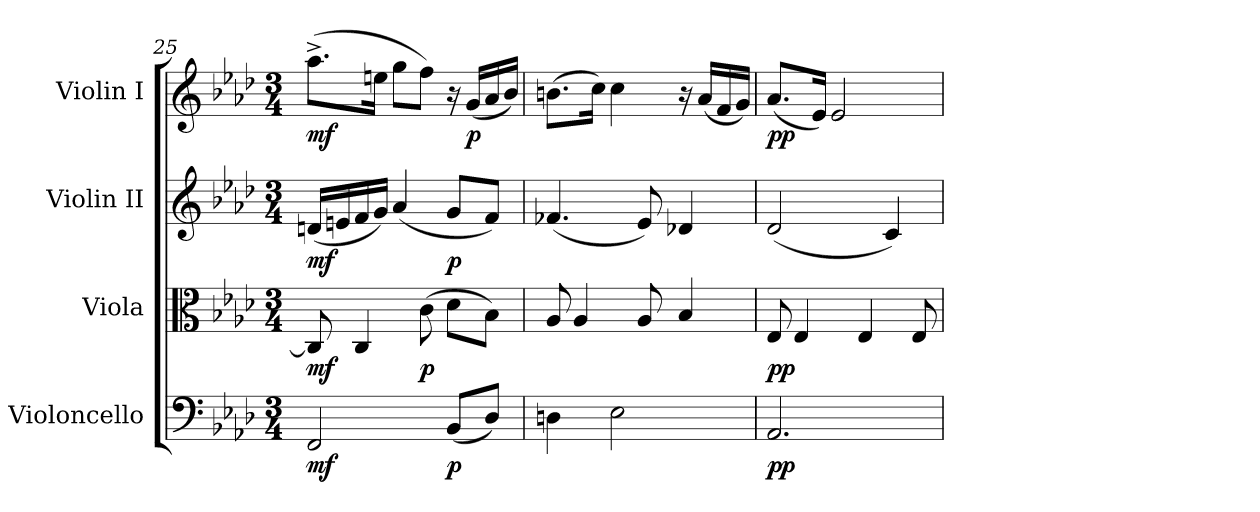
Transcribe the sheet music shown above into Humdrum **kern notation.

**kern	**dynam	**kern	**dynam	**kern	**dynam	**kern	**dynam
*part4	*part4	*part3	*part3	*part2	*part2	*part1	*part1
*staff4	*staff4	*staff3	*staff3	*staff2	*staff2	*staff1	*staff1
*I"Violoncello	*	*I"Viola	*	*I"Violin II	*	*I"Violin I	*
*I'Vc	*	*I'Vla	*	*I'Vln	*	*I'Vln	*
*clefF4	*	*clefC3	*	*clefG2	*	*clefG2	*
*k[b-e-a-d-]	*	*k[b-e-a-d-]	*	*k[b-e-a-d-]	*	*k[b-e-a-d-]	*
*M3/4	*	*M3/4	*	*M3/4	*	*M3/4	*
=25	=25	=25	=25	=25	=25	=25	=25
!	!LO:DY:b	!	!LO:DY:b	!	!LO:DY:b	!	!LO:DY:b
2FF/	mf	8C/]	mf	(16dn/LL	mf	(8.aa-^\L	mf
.	.	.	.	16en/	.	.	.
.	.	4C/	.	16f/	.	.	.
.	.	.	.	16g/JJ)	.	16een\Jk	.
.	.	.	.	(4a-/	.	8gg\L	.
!	!	!	!LO:DY:b	!	!	!	!
.	.	(8c\	p	.	.	8ff\J)	.
!	!LO:DY:b	!	!	!	!LO:DY:b	!	!
(8BB-/L	p	8d-\L	.	8g/L	p	16r	.
!	!	!	!	!	!	!	!LO:DY:b
.	.	.	.	.	.	(16g/LL	p
8D-/J)	.	8B-\J)	.	8f/J)	.	16a-/	.
.	.	.	.	.	.	16b-/JJ)	.
=26	=26	=26	=26	=26	=26	=26	=26
4Dn\	.	8A-/	.	(4.f-X/	.	(8.bn\L	.
.	.	4A-/	.	.	.	.	.
.	.	.	.	.	.	16cc\Jk)	.
2E-\	.	.	.	.	.	4cc\	.
.	.	8A-/	.	8e-/)	.	.	.
.	.	4B-/	.	4d-X/	.	16r	.
.	.	.	.	.	.	(16a-/LL	.
.	.	.	.	.	.	16f/	.
.	.	.	.	.	.	16g/JJ)	.
=27	=27	=27	=27	=27	=27	=27	=27
!	!LO:DY:b	!	!LO:DY:b	!	!	!	!LO:DY:b
2.AA-/	pp	8E-/	pp	(2d-/	.	(8.a-/L	pp
.	.	4E-/	.	.	.	.	.
.	.	.	.	.	.	16e-/Jk)	.
.	.	.	.	.	.	2e-/	.
.	.	4E-/	.	.	.	.	.
.	.	.	.	4c/)	.	.	.
.	.	8E-/	.	.	.	.	.
=	=	=	=	=	=	=	=
*-	*-	*-	*-	*-	*-	*-	*-
